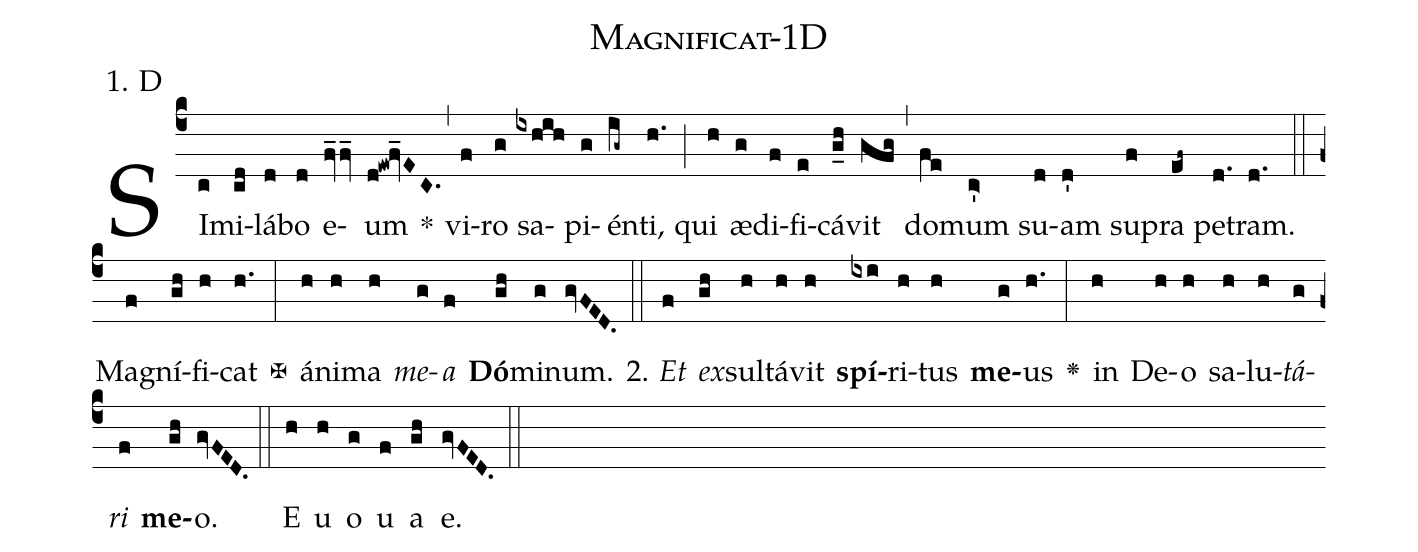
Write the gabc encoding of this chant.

name: Magnificat-1D;
annotation: 1. D;
%%
(c4) SI(c)mi(cd)lá(d)bo(d) e(fv_2/fv_)um(d!ew!fv_EC.) *(,) vi(f)ro(g) sa(ixhih)pi(g)én(ig~)ti,(h.) (;) qui(h) æ(g)di(f)fi(e)cá(g_h)vit(gfg) (,) do(fe)mum(c'>) su(d)am(d') su(f)pra(ef~) pe(d.)tram.(d.) (::)
Ma(f)gní(gh)fi(h)cat(h.) <sp>\maltese</sp>(:) á(h)ni(h)ma(h) <i>me</i>(g)<i>a</i>(f) <b>Dó</b>(gh)mi(g)num.(gvFED.) (::)
2. <i>Et</i>(f) <i>ex</i>(gh)sul(h)tá(h)vit(h) <b>spí</b>(ixi)ri(h)tus(h) <b>me</b>(g)us(h.) <v>\greheightstar</v>(:) in(h) De(h)o(h) sa(h)lu(h)<i>tá</i>(g)<i>ri</i>(f) <b>me</b>(gh)o.(gvFED.) (::) E(h) u(h) o(g) u(f) a(gh) e.(gvFED.) (::)
